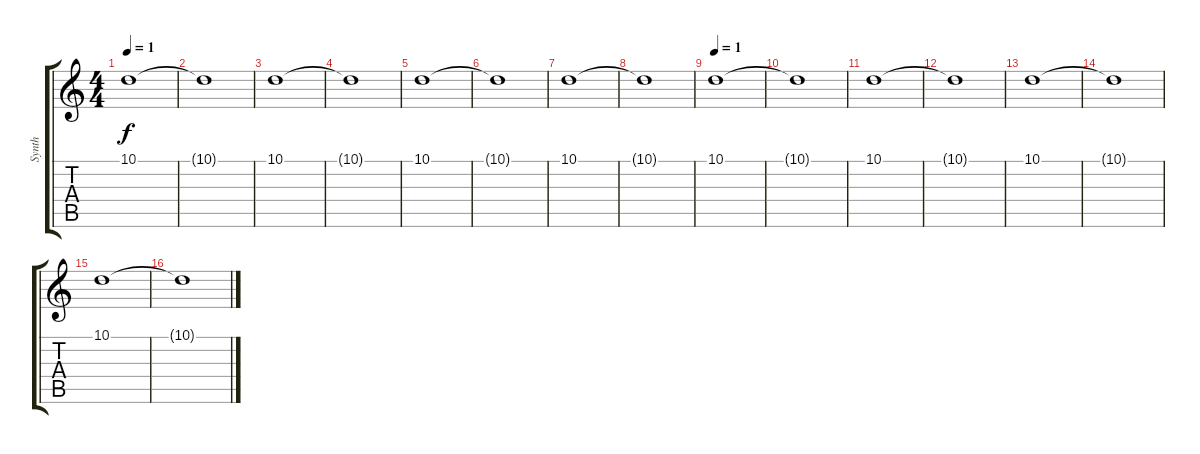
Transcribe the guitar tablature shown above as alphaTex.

\track ("Synth" "Synth") {instrument fx6goblins}
\staff {score tabs}
\tuning (E4 B3 G3 D3 A2 E2) {hide}
\ts (4 4)
\tempo 1
\clef g2
\ks c
10.1.1{dy f} |
10.1{t}.1 |
10.1.1 |
10.1{t}.1 |
10.1.1 |
10.1{t}.1 |
10.1.1 |
10.1{t}.1 |
\tempo 1
10.1.1 |
10.1{t}.1 |
10.1.1 |
10.1{t}.1 |
10.1.1 |
10.1{t}.1 |
10.1.1 |
10.1{t}.1
